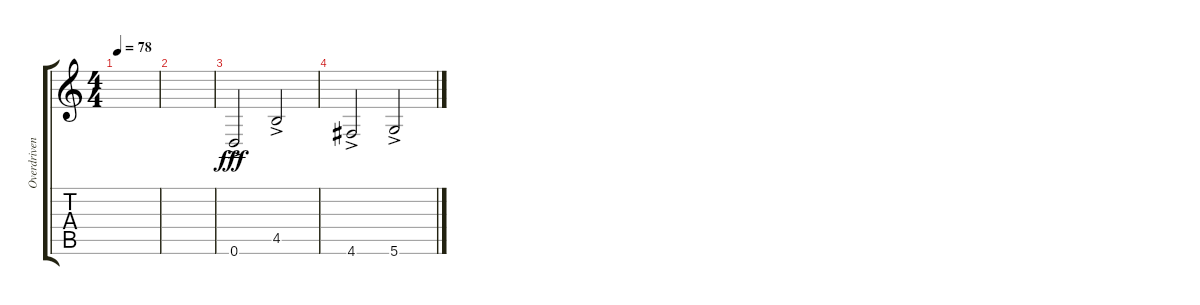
\track ("Overdriven guitar" "Overdriven") {instrument overdrivenguitar}
\staff {score tabs}
\tuning (D4 A3 F3 C3 G2 D2) {hide}
\ts (4 4)
\tempo 78
\clef g2
\ks c
|
|
0.6{ac}.2{dy fff volume 11} 4.5{ac}.2 |
4.6{ac}.2 5.6{ac}.2
